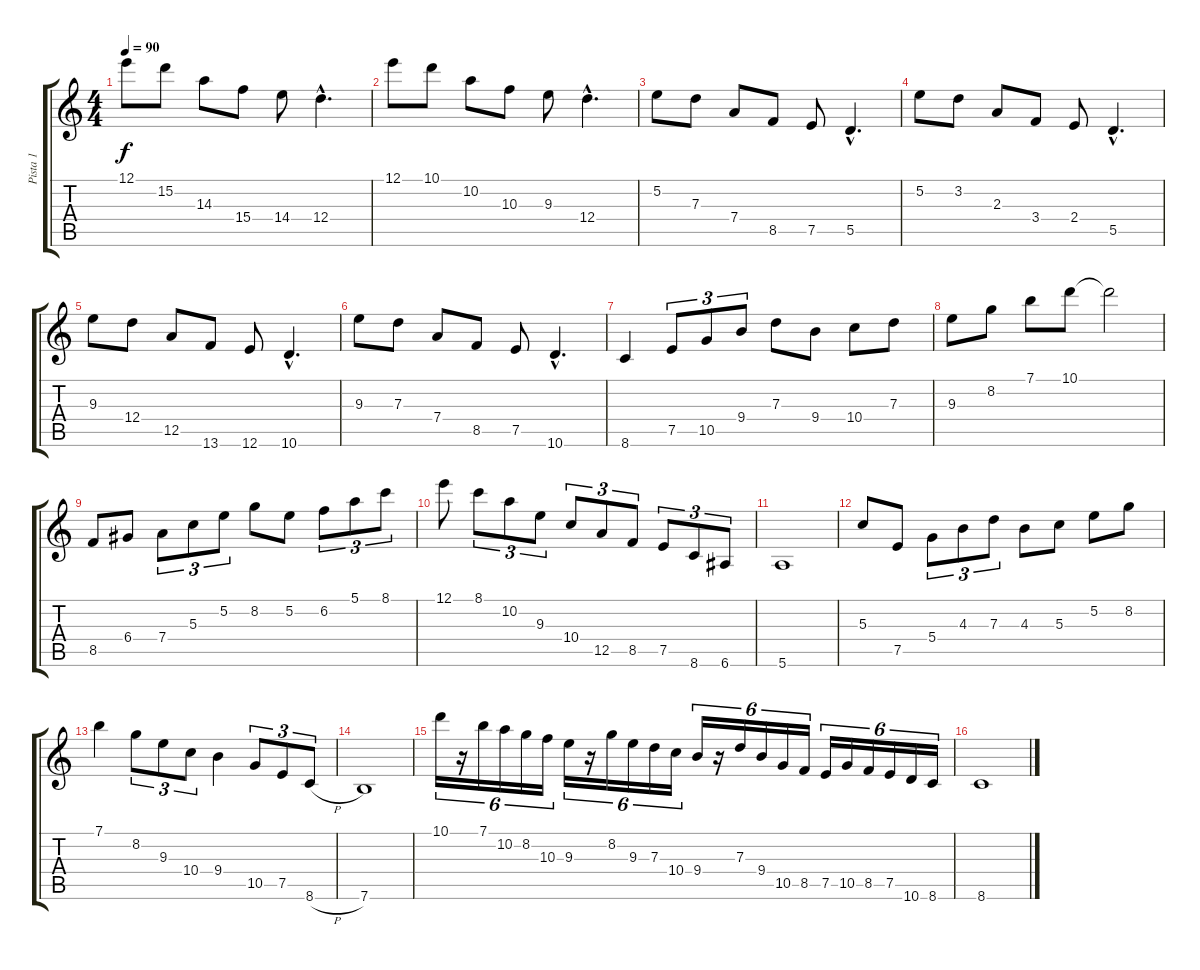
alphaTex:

\track ("Pista 1" "Pista 1") {instrument acousticguitarnylon}
\staff {score tabs}
\tuning (E4 B3 G3 D3 A2 E2) {hide}
\ts (4 4)
\tempo 90
\clef g2
\ks c
12.1.8{dy f instrument acousticguitarnylon} 15.2.8 14.3.8 15.4.8 14.4.8 12.4{hac}.4{d} |
12.1.8 10.1.8 10.2.8 10.3.8 9.3.8 12.4{hac}.4{d} |
5.2.8 7.3.8 7.4.8 8.5.8 7.5.8 5.5{hac}.4{d} |
5.2.8 3.2.8 2.3.8 3.4.8 2.4.8 5.5{hac}.4{d} |
9.3.8 12.4.8 12.5.8 13.6.8 12.6.8 10.6{hac}.4{d} |
9.3.8 7.3.8 7.4.8 8.5.8 7.5.8 10.6{hac}.4{d} |
8.6.4 7.5.8{tu (3 2)} 10.5.8{tu (3 2)} 9.4.8{tu (3 2)} 7.3.8 9.4.8 10.4.8 7.3.8 |
9.3.8 8.2.8 7.1.8 10.1.8 10.1{t}.2 |
8.5.8 6.4.8 7.4.8{tu (3 2)} 5.3.8{tu (3 2)} 5.2.8{tu (3 2)} 8.2.8 5.2.8 6.2.8{tu (3 2)} 5.1.8{tu (3 2)} 8.1.8{tu (3 2)} |
12.1.8 8.1.8{tu (3 2)} 10.2.8{tu (3 2)} 9.3.8{tu (3 2)} 10.4.8{tu (3 2)} 12.5.8{tu (3 2)} 8.5.8{tu (3 2)} 7.5.8{tu (3 2)} 8.6.8{tu (3 2)} 6.6.8{tu (3 2)} |
5.6.1 |
5.3.8 7.5.8 5.4.8{tu (3 2)} 4.3.8{tu (3 2)} 7.3.8{tu (3 2)} 4.3.8 5.3.8 5.2.8 8.2.8 |
7.1.4 8.2.8{tu (3 2)} 9.3.8{tu (3 2)} 10.4.8{tu (3 2)} 9.4.4 10.5.8{tu (3 2)} 7.5.8{tu (3 2)} 8.6{h}.8{tu (3 2)} |
7.6.1 |
10.1.16{tu (6 4)} r.16{tu (6 4)} 7.1.16{tu (6 4)} 10.2.16{tu (6 4)} 8.2.16{tu (6 4)} 10.3.16{tu (6 4)} 9.3.16{tu (6 4)} r.16{tu (6 4)} 8.2.16{tu (6 4)} 9.3.16{tu (6 4)} 7.3.16{tu (6 4)} 10.4.16{tu (6 4)} 9.4.16{tu (6 4)} r.16{tu (6 4)} 7.3.16{tu (6 4)} 9.4.16{tu (6 4)} 10.5.16{tu (6 4)} 8.5.16{tu (6 4)} 7.5.16{tu (6 4)} 10.5.16{tu (6 4)} 8.5.16{tu (6 4)} 7.5.16{tu (6 4)} 10.6.16{tu (6 4)} 8.6.16{tu (6 4)} |
8.6.1
